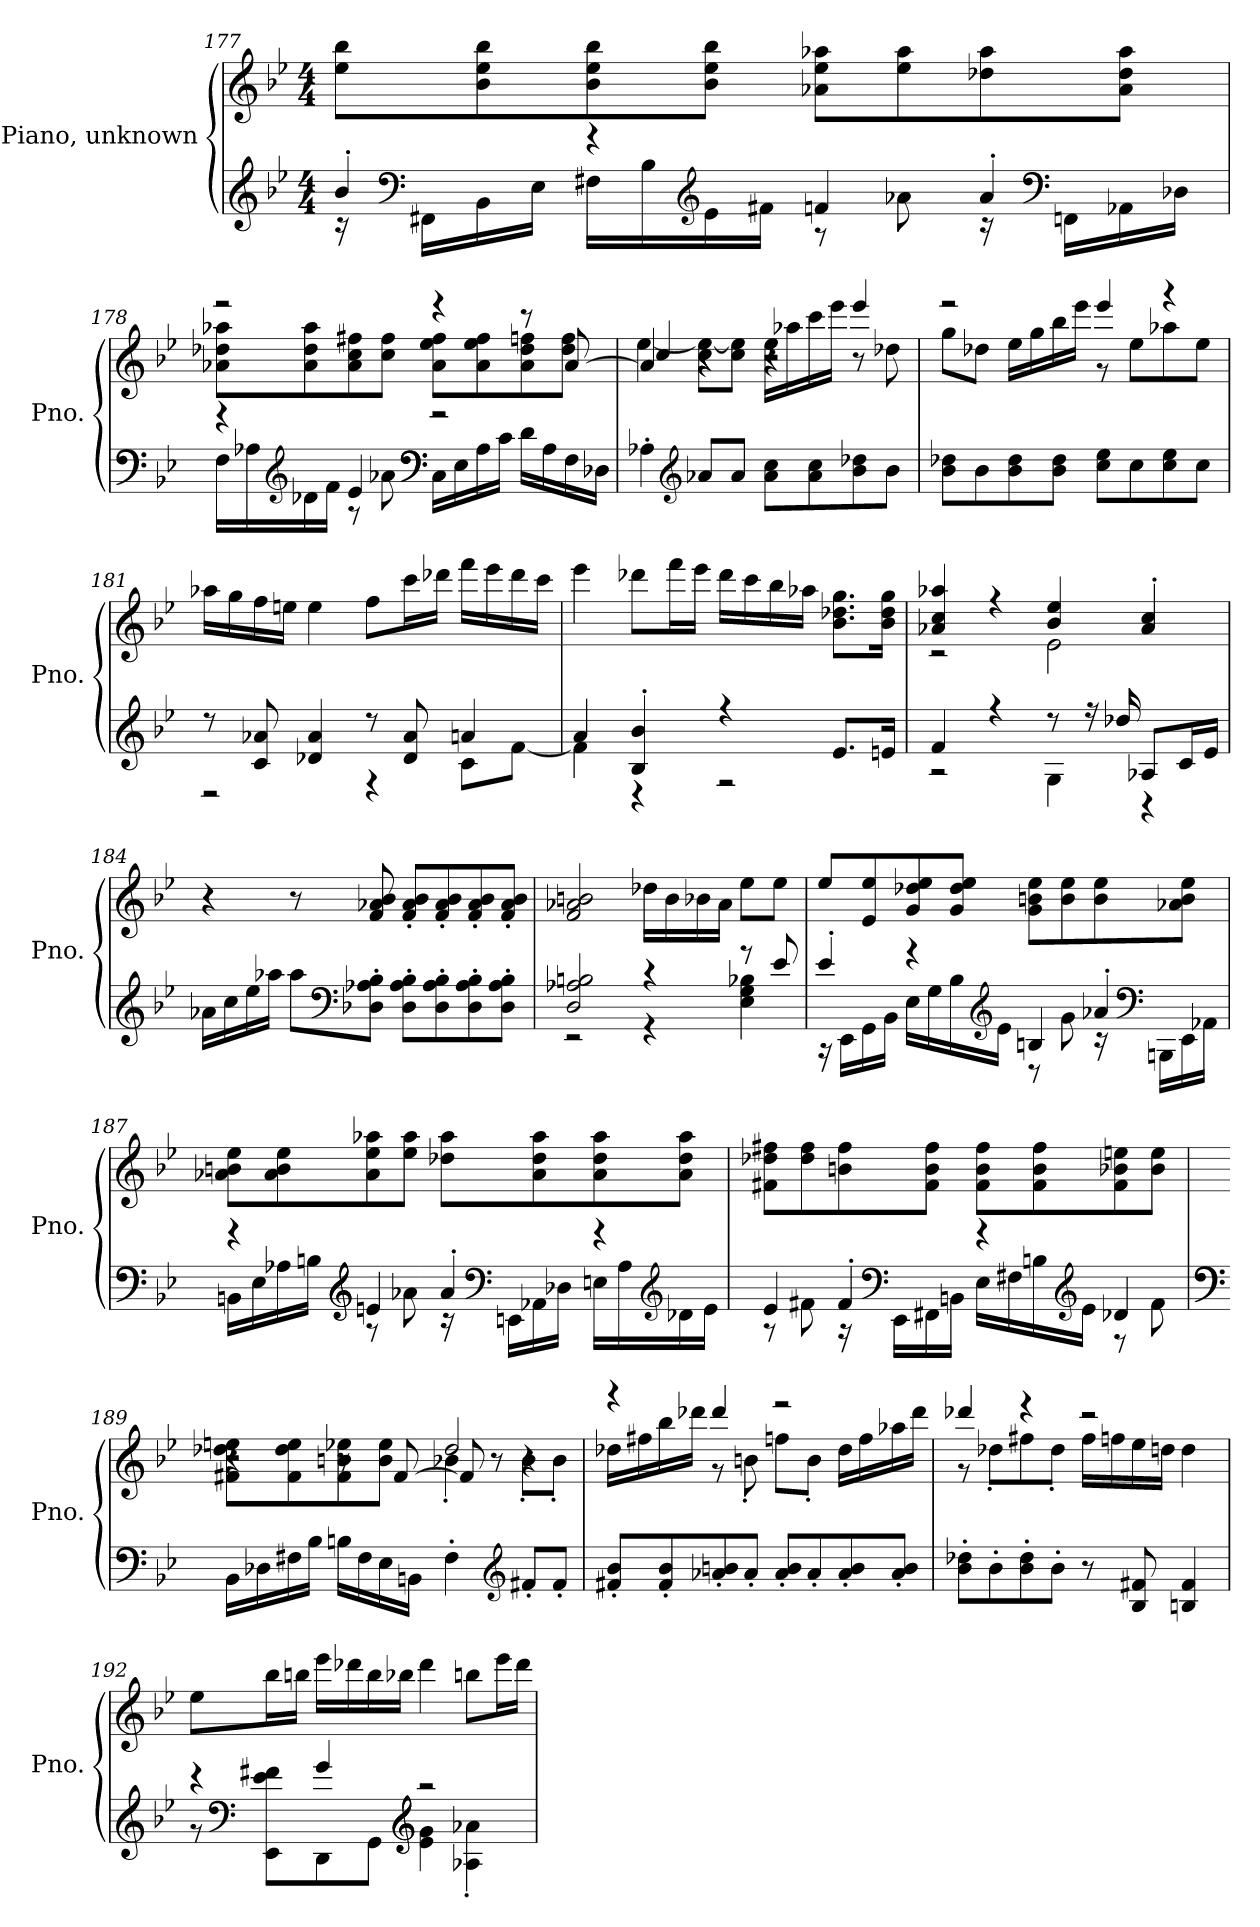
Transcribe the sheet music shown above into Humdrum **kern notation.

**kern	**kern
*part1	*part1
*staff2	*staff1
*I"Piano, unknown	*
*I'Pno.	*
*clefG2	*clefG2
*k[b-e-]	*k[b-e-]
*M4/4	*M4/4
=177	=177
*^	*
4b-'/	16r	8ee-\ 8bb-\L
*clefF4	*	*
.	16FF#X\LL	.
.	16BB-\	8b-\ 8ee-\ 8bb-\
.	16E-\JJ	.
4r	16F#X\LL	8b-\ 8ee-\ 8bb-\
.	16B-\	.
*clefG2	*	*
.	16e-\	8b-\ 8ee-\ 8bb-\J
.	16f#X\JJ	.
4fn/	8r	8a-X\ 8ee-\ 8aa-X\L
.	8a-X\	8ee-\ 8aa-\
4a-'/	16r	8dd-X\ 8aa-\
*clefF4	*	*
.	16FFn\LL	.
.	16AA-X\	8a-\ 8dd-\ 8aa-\J
.	16D-X\JJ	.
!!LO:LB:g=z
=178	=178	=178
*	*	*^
4r	16F\LL	2r	8a-X\ 8dd-X\ 8aa-X\L
.	16A-X\	.	.
*clefG2	*	*	*
.	16d-X\	.	8a-\ 8dd-\ 8aa-\
.	16f\JJ	.	.
4e-/	8r	.	8a-\ 8cc\ 8ff#X\
.	8a-X\	.	8cc\ 8ff#\J
*clefF4	*	*	*
2r	16C\LL	4r	8a-\ 8ee-\ 8ff#\L
.	16E-\	.	.
.	16A-\	.	8a-\ 8ee-\ 8ff#\
.	16c\JJ	.	.
.	16d-\LL	8r	8a-\ 8dd-\ 8ffn\
.	16A-\	.	.
.	16F\	[8a-/	8dd-\ 8ff\J
.	16D-X\JJ	.	.
*v	*v	*	*
=179	=179	=179
*	*	*^
4A-X'\	4a-/]	[4ee-\	4cc/
*clefG2	*	*	*
8a-X/L	4r	8cc\ 8ee-\_L	4r
8a-/J	.	8cc\ 8ee-\]J	.
8a-\ 8cc\L	4r	16ee-\LL	2r
.	.	16aa-X\	.
8a-\ 8cc\	.	16ccc\	.
.	.	16eee-\JJ	.
8b-\ 8dd-X\	4eee-/	8r	.
8b-\J	.	8dd-X\	.
*	*	*v	*v
!!LO:PB:g=z
=180	=180	=180
8b-\ 8dd-X\L	2r	8gg\L
8b-\	.	8dd-X\J
8b-\ 8dd-\	.	16ee-\LL
.	.	16gg\
8b-\ 8dd-\J	.	16bb-\
.	.	16eee-\JJ
8cc\ 8ee-\L	4eee-/	8r
8cc\	.	8ee-\L
8cc\ 8ee-\	4r	8aa-X\
8cc\J	.	8ee-\J
*	*v	*v
=181	=181
*^	*
8r	2r	16aa-X\LL
.	.	16gg\
8c/ 8a-X/	.	16ff\
.	.	16een\JJ
4d-X/ 4a-/	.	4ee\
8r	4r	8ff\L
8d-/ 8a-/	.	16ccc\L
.	.	16ddd-X\JJ
4an/	8c\L	16fff\LL
.	.	16eee-\
.	[8f\J	16ddd-\
.	.	16ccc\JJ
=182	=182	=182
4a/	4f\]	4eee-\
4B-/' 4b-/'	4r	8ddd-X\L
.	.	16fff\L
.	.	16eee-\JJ
4r	2r	16ddd-\LL
.	.	16ccc\
.	.	16bb-\
.	.	16aa-X\JJ
8.e-/L	.	8.b-\ 8.dd-X\ 8.gg\L
16en/Jk	.	16b-\ 16dd-\ 16gg\Jk
!!LO:LB:g=z
=183	=183	=183
*	*	*^
4f/	2r	4a-X/ 4cc/ 4aa-X/	2r
4r	.	4r	.
8r	4G\	4b-/ 4ee-/	2e-\
16r	.	.	.
16dd-X/	.	.	.
8A-X/L	4r	4a-/' 4cc/'	.
16c/L	.	.	.
16e-/JJ	.	.	.
*v	*v	*	*
*	*v	*v
=184	=184
16a-X\LL	4r
16cc\	.
16ee-\	.
16aa-X\JJ	.
8aa-\L	8r
*clefF4	*
8D-X\' 8A-X\' 8B-\'J	8f/ 8a-X/ 8b-/
8D-\' 8A-\' 8B-\'L	8f/' 8a-/' 8b-/'L
8D-\' 8A-\' 8B-\'	8f/' 8a-/' 8b-/'
8D-\' 8A-\' 8B-\'	8f/' 8a-/' 8b-/'
8D-\' 8A-\' 8B-\'J	8f/' 8a-/' 8b-/'J
=185	=185
*^	*
2D/ 2A-X/ 2Bn/	2r	2f/ 2a-X/ 2bn/
4r	4r	16dd-X\LL
.	.	16b\
.	.	16b-X\
.	.	16a-\JJ
8r	4E-\ 4G\ 4B-X\	8ee-\L
8e-/	.	8ee-\J
!!LO:LB:g=z
=186	=186	=186
4e-'/	16r	8ee-/L
.	16EE-\LL	.
.	16GG\	8e-/ 8ee-/
.	16BB-\JJ	.
4r	16E-\LL	8g/ 8dd-X/ 8ee-/
.	16G\	.
.	16B-\	8g/ 8dd-/ 8ee-/J
*clefG2	*	*
.	16e-\JJ	.
4Bn/	8r	8g\ 8bn\ 8ee-\L
.	8g\	8b\ 8ee-\
4a-X'/	16r	8b\ 8ee-\
*clefF4	*	*
.	16BBBn\LL	.
.	16EE-\	8a-X\ 8b\ 8ee-\J
.	16AA-X\JJ	.
!!LO:LB:g=z
=187	=187	=187
4r	16BBn\LL	8a-X\ 8bn\ 8ee-\L
.	16E-\	.
.	16A-X\	8a-\ 8b\ 8ee-\
.	16Bn\JJ	.
*clefG2	*	*
4en/	8r	8a-\ 8ee-\ 8aa-X\
.	8a-X\	8ee-\ 8aa-\J
4a-'/	16r	8dd-X\ 8aa-\L
*clefF4	*	*
.	16EEn\LL	.
.	16AA-X\	8a-\ 8dd-\ 8aa-\
.	16D-X\JJ	.
4r	16En\LL	8a-\ 8dd-\ 8aa-\
.	16A-\	.
*clefG2	*	*
.	16d-X\	8a-\ 8dd-\ 8aa-\J
.	16e\JJ	.
!!LO:LB:g=z
=188	=188	=188
4e-/	8r	8f#X\ 8dd-X\ 8ff#X\L
.	8f#X\	8dd-\ 8ff#\
4f#'/	16r	8bn\ 8ff#\
*clefF4	*	*
.	16EE-\LL	.
.	16FF#X\	8f#\ 8b\ 8ff#\J
.	16BBn\JJ	.
4r	16E-\LL	8f#\ 8b\ 8ff#\L
.	16F#X\	.
.	16Bn\	8f#\ 8b\ 8ff#\
*clefG2	*	*
.	16e-\JJ	.
4d-X/	8r	8f#\ 8b-X\ 8een\
.	8f#\	8b-\ 8ee\J
*v	*v	*
=189	=189
*clefF4	*
*	*^
*	*	*^
16BB-\LL	2r	8f#X\ 8dd-X\ 8een\L	4r
16D-X\	.	.	.
16F#X\	.	8f#\ 8dd-\ 8ee\	.
16B-\JJ	.	.	.
16Bn\LL	.	8f#\ 8bn\ 8ee-X\	8r
16F#\	.	.	.
16E-\	.	8b\ 8ee-\J	[8f#/
16BBn\JJ	.	.	.
4F#'\	2dd-/	4b-X'\	8f#/]
.	.	.	8r
*clefG2	*	*	*
8f#X'/L	.	8b-'\L	4r
8f#'/J	.	8b-'\J	.
*	*	*v	*v
!!LO:LB:g=z
=190	=190	=190
8f#X/' 8b-/'L	4r	16dd-X\LL
.	.	16ff#X\
8f#/' 8b-/'	.	16bb-\
.	.	16ddd-X\JJ
8a-X/' 8bn/'	4ddd-/	8r
8a-'/J	.	8bn'\
8a-/' 8b/'L	2r	8ffn\L
8a-'/	.	8b'\J
8a-/' 8b/'	.	16dd-\LL
.	.	16ff\
8a-/' 8b/'J	.	16aa-X\
.	.	16ddd-\JJ
=191	=191	=191
8b-\' 8dd-X\'L	4ddd-X/	8r
8b-'\	.	8dd-X'\L
8b-\' 8dd-\'	4r	8ff#X\
8b-'\J	.	8dd-'\J
8r	2r	16ff#\LL
.	.	16ffn\
8B-/ 8f#X/	.	16ee-\
.	.	16ddn\JJ
4Bn/ 4f#/	.	4dd\
*	*v	*v
!!LO:PB:g=z
=192	=192
*^	*
4r	8r	8ee-\L
*clefF4	*	*
.	8EE-\ 8e-\ 8f#X\L	16bb-\L
.	.	16bbn\JJ
4g/	8DD\	16eee-\LL
.	.	16ddd-X\
.	8GG\J	16bb\
.	.	16bb-X\JJ
*clefG2	*	*
2r	4e-\ 4g\	4ddd-\
.	4A-X\' 4a-X\'	8bbn\L
.	.	16eee-\L
.	.	16ddd-\JJ
*v	*v	*
=	=
*-	*-
